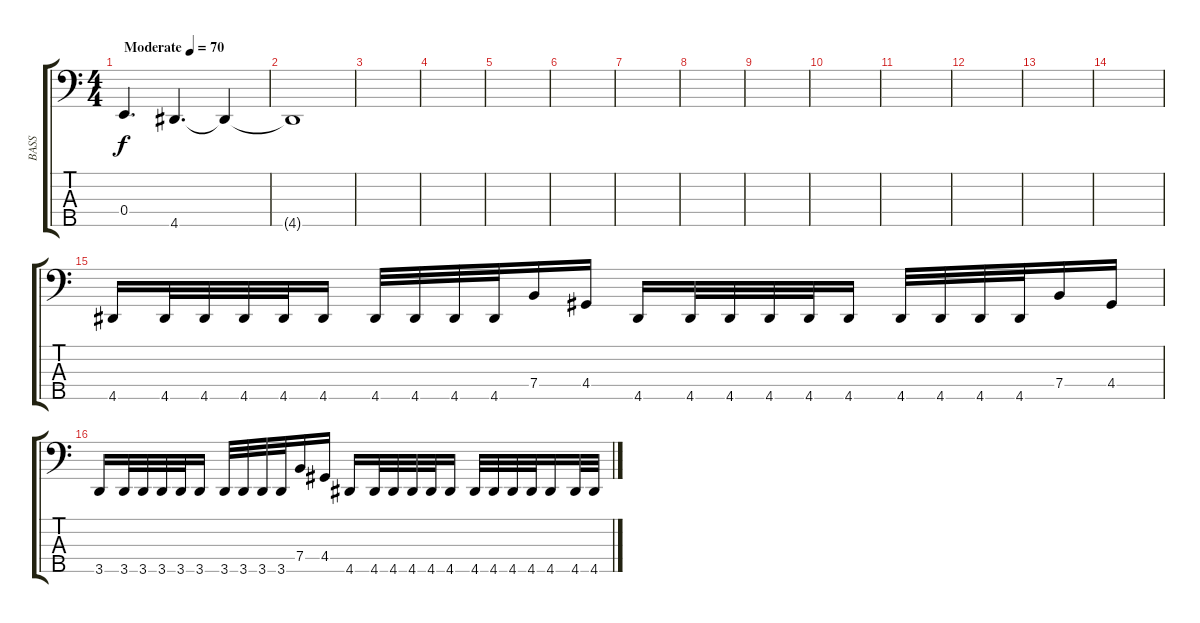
\track ("BASS" "BASS") {instrument electricbassfinger}
\staff {score tabs}
\tuning (G2 D2 A1 E1 B0) {hide}
\ts (4 4)
\tempo (70 "Moderate")
\clef f4
\ks c
0.4.4{d dy f instrument electricbassfinger} 4.5.4{d} 4.5{t}.4 |
4.5{t}.1 |
|
|
|
|
|
|
|
|
|
|
|
|
4.5.16 4.5.32 4.5.32 4.5.32 4.5.32 4.5.16 4.5.32 4.5.32 4.5.32 4.5.32 7.4.16 4.4.16 4.5.16 4.5.32 4.5.32 4.5.32 4.5.32 4.5.16 4.5.32 4.5.32 4.5.32 4.5.32 7.4.16 4.4.16 |
3.5.16 3.5.32 3.5.32 3.5.32 3.5.32 3.5.16 3.5.32 3.5.32 3.5.32 3.5.32 7.4.16 4.4.16 4.5.16 4.5.32 4.5.32 4.5.32 4.5.32 4.5.16 4.5.32 4.5.32 4.5.32 4.5.32 4.5.16 4.5.32 4.5.32
